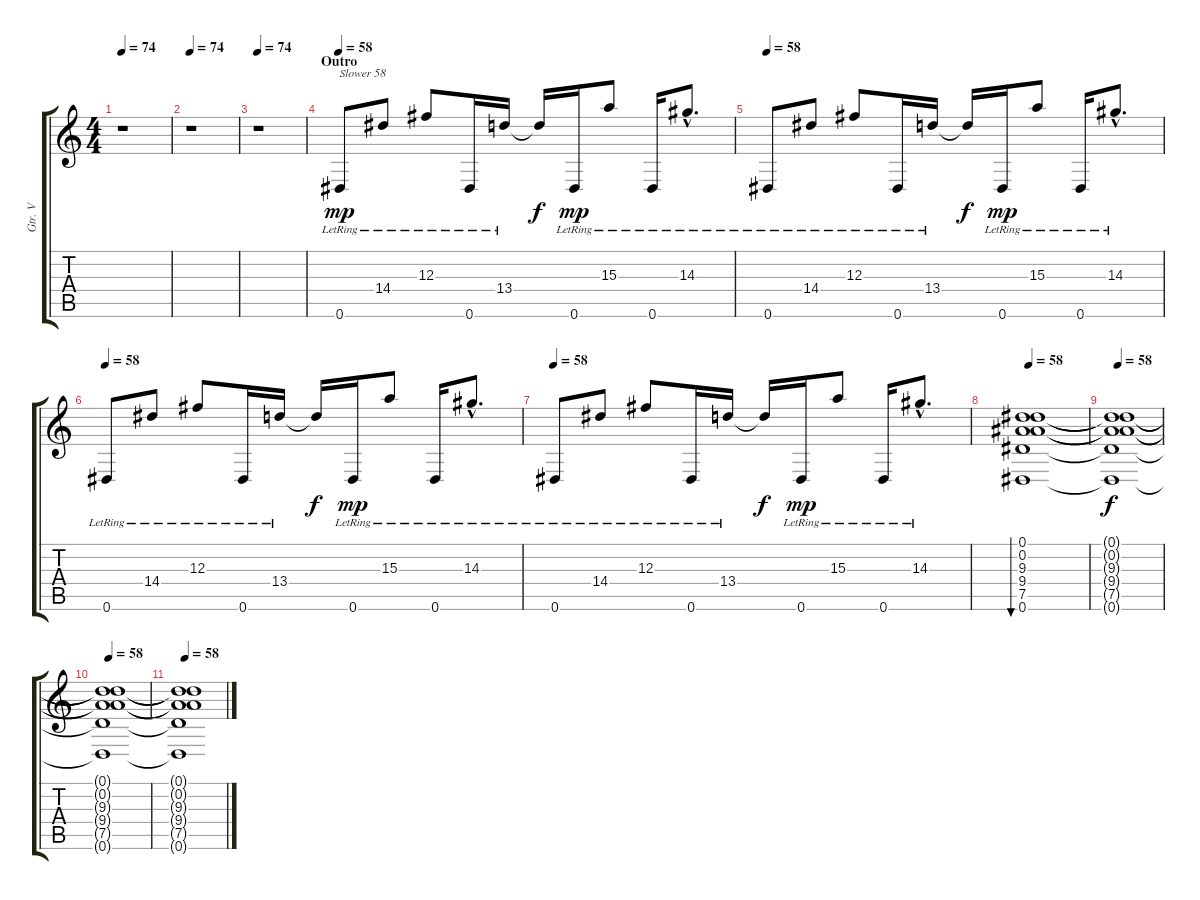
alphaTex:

\track ("Gtr. V" "Gtr. V") {instrument electricguitarclean}
\staff {score tabs}
\tuning (Eb4 Bb3 Gb3 Db3 Ab2 Eb2) {hide}
\ts (4 4)
\tempo 74
\clef g2
\ks c
r.1{dy mp} |
\tempo 74
r.1 |
\tempo 74
r.1 |
\section ("" "Outro")
\tempo 58
0.6{lr}.8{txt "Slower 58"} 14.4{lr}.8 12.3{lr}.8 0.6{lr}.16 13.4{lr}.16 13.4{t}.16{dy f} 0.6{lr}.16{dy mp} 15.3{lr}.8 0.6{lr}.16 14.3{hac lr}.8{d} |
\tempo 58
0.6{lr}.8 14.4{lr}.8 12.3{lr}.8 0.6{lr}.16 13.4{lr}.16 13.4{t}.16{dy f} 0.6{lr}.16{dy mp} 15.3{lr}.8 0.6{lr}.16 14.3{hac lr}.8{d} |
\tempo 58
0.6{lr}.8 14.4{lr}.8 12.3{lr}.8 0.6{lr}.16 13.4{lr}.16 13.4{t}.16{dy f} 0.6{lr}.16{dy mp} 15.3{lr}.8 0.6{lr}.16 14.3{hac lr}.8{d} |
\tempo 58
0.6{lr}.8 14.4{lr}.8 12.3{lr}.8 0.6{lr}.16 13.4{lr}.16 13.4{t}.16{dy f} 0.6{lr}.16{dy mp} 15.3{lr}.8 0.6{lr}.16 14.3{hac lr}.8{d} |
\tempo 58
(0.1 0.2 9.3 9.4 7.5 0.6).1{bu 120} |
\tempo 58
(0.1{t} 0.2{t} 9.3{t} 9.4{t} 7.5{t} 0.6{t}).1{dy f} |
\tempo 58
(0.1{t} 0.2{t} 9.3{t} 9.4{t} 7.5{t} 0.6{t}).1 |
\tempo 58
(0.1{t} 0.2{t} 9.3{t} 9.4{t} 7.5{t} 0.6{t}).1
